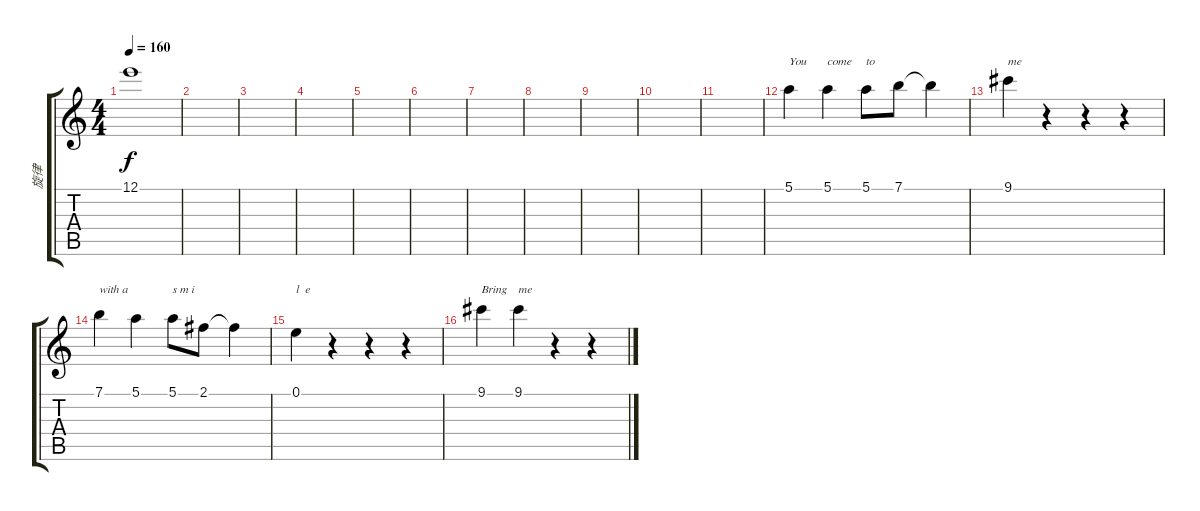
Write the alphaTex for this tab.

\track ("旋律" "旋律") {instrument distortionguitar}
\staff {score tabs}
\tuning (E4 B3 G3 D3 A2 E2) {hide}
\ts (4 4)
\tempo 160
\clef g2
\ks c
12.1.1{dy f} |
|
|
|
|
|
|
|
|
|
|
5.1.4{txt "You "} 5.1.4{txt "come"} 5.1.8{txt "to"} 7.1.8 7.1{t}.4 |
9.1.4{txt "me           "} r.4 r.4 r.4 |
7.1.4{txt "with a"} 5.1.4 5.1.8{txt "s m i"} 2.1.8 2.1{t}.4 |
0.1.4{txt "l  e"} r.4 r.4 r.4 |
9.1.4{txt "Bring"} 9.1.4{txt "me"} r.4 r.4
